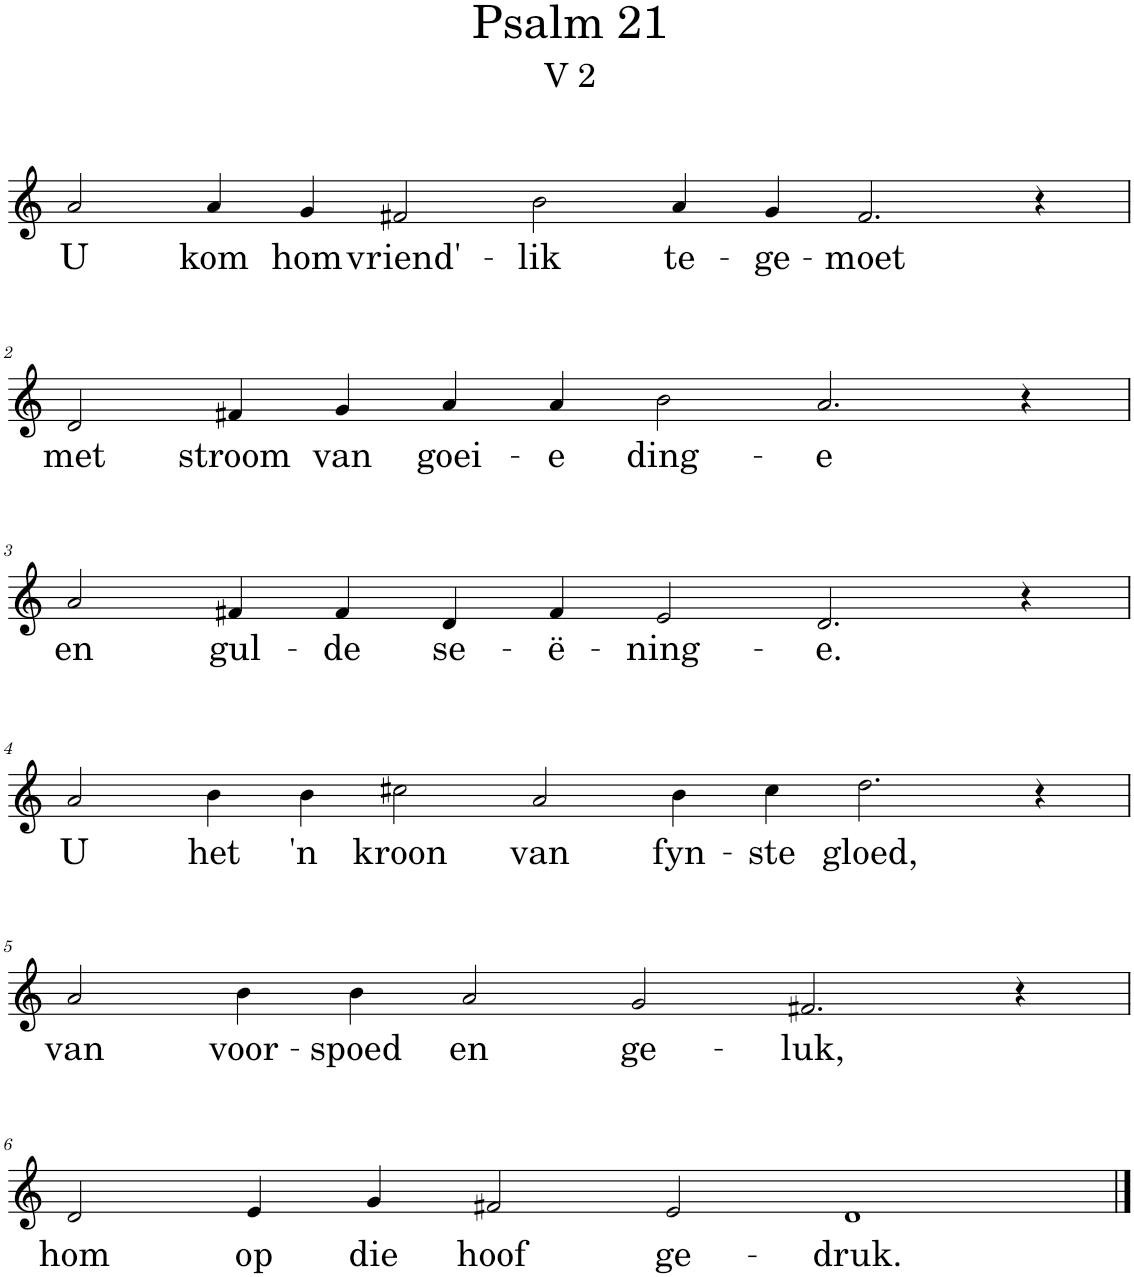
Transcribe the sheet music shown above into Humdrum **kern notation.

**kern	**text
*part1	*part1
*staff1	*staff1
*I"Pipe Organ	*
*I'Org.	*
*clefG2	*
*k[]	*
*M14/4	*
=1	=1
!	!LO:LY:b
2a/	U
!	!LO:LY:b
4a/	kom
!	!LO:LY:b
4g/	hom
!	!LO:LY:b
2f#X/	vriend'-
!	!LO:LY:b
2b\	-lik
!	!LO:LY:b
4a/	te-
!	!LO:LY:b
4g/	-ge-
!	!LO:LY:b
2.f#/	-moet
4r	.
!!LO:LB:g=z
=2	=2
*M12/4	*
!	!LO:LY:b
2d/	met
!	!LO:LY:b
4f#X/	stroom
!	!LO:LY:b
4g/	van
!	!LO:LY:b
4a/	goei-
!	!LO:LY:b
4a/	-e
!	!LO:LY:b
2b\	ding-
!	!LO:LY:b
2.a/	-e
4r	.
!!LO:LB:g=z
=3	=3
!	!LO:LY:b
2a/	en
!	!LO:LY:b
4f#X/	gul-
!	!LO:LY:b
4f#/	-de
!	!LO:LY:b
4d/	se-
!	!LO:LY:b
4f#/	-ë-
!	!LO:LY:b
2e/	-ning-
!	!LO:LY:b
2.d/	-e.
4r	.
!!LO:LB:g=z
=4	=4
*M14/4	*
!	!LO:LY:b
2a/	U
!	!LO:LY:b
4b\	het
!	!LO:LY:b
4b\	'n
!	!LO:LY:b
2cc#X\	kroon
!	!LO:LY:b
2a/	van
!	!LO:LY:b
4b\	fyn-
!	!LO:LY:b
4cc#\	-ste
!	!LO:LY:b
2.dd\	gloed,
4r	.
!!LO:LB:g=z
=5	=5
*M12/4	*
!	!LO:LY:b
2a/	van
!	!LO:LY:b
4b\	voor-
!	!LO:LY:b
4b\	-spoed
!	!LO:LY:b
2a/	en
!	!LO:LY:b
2g/	ge-
!	!LO:LY:b
2.f#X/	-luk,
4r	.
!!LO:LB:g=z
=6	=6
!	!LO:LY:b
2d/	hom
!	!LO:LY:b
4e/	op
!	!LO:LY:b
4g/	die
!	!LO:LY:b
2f#X/	hoof
!	!LO:LY:b
2e/	ge-
!	!LO:LY:b
1d	-druk.
==	==
*-	*-
